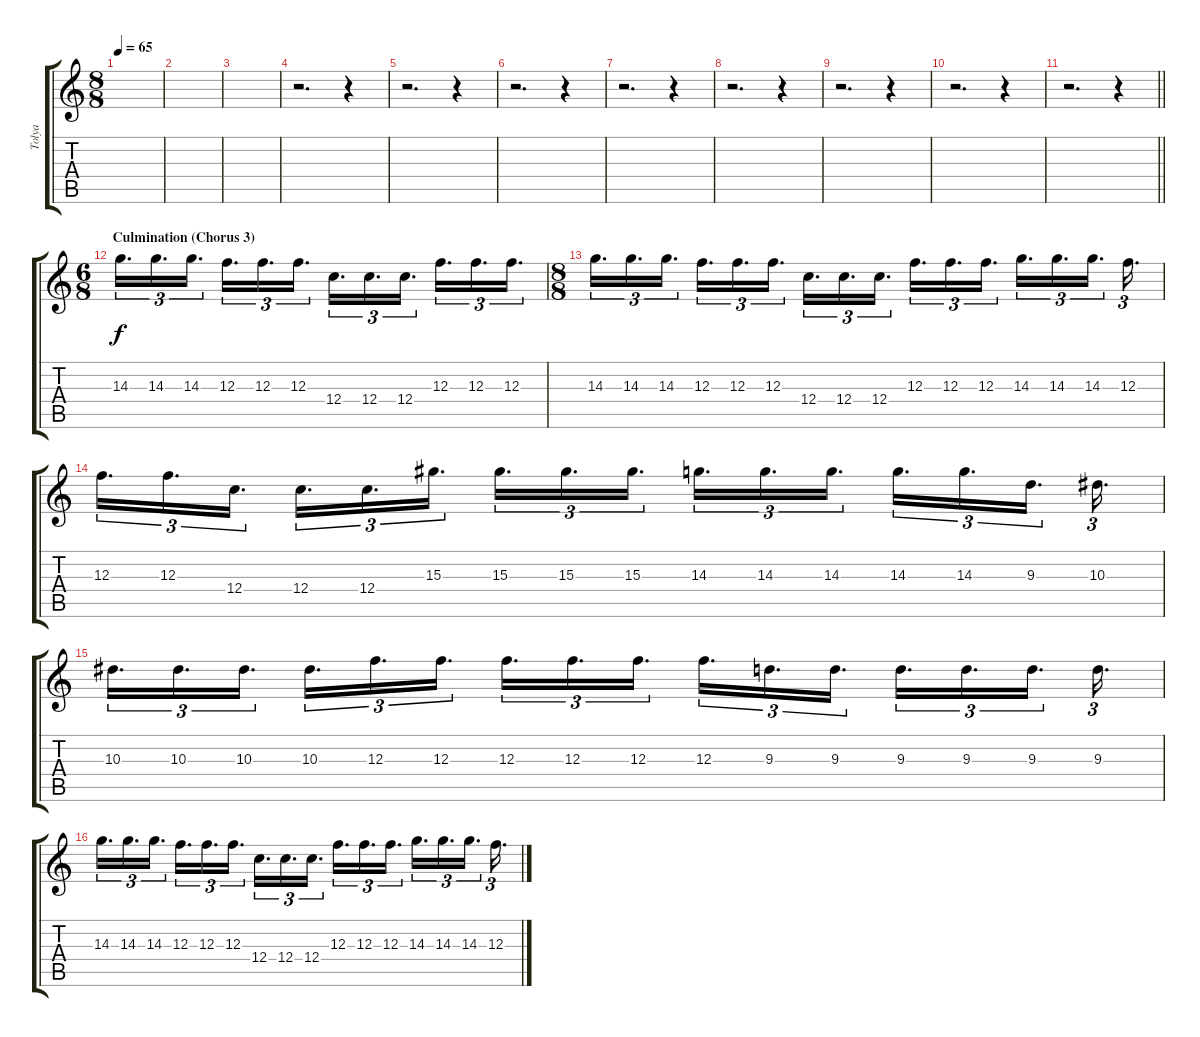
\track ("Tolya" "Tolya") {instrument distortionguitar}
\staff {score tabs}
\tuning (D4 A3 F3 C3 G2 C2) {hide}
\ts (8 8)
\tempo 65
\clef g2
\ks c
|
|
|
r.2{d} r.4 |
r.2{d} r.4 |
r.2{d} r.4 |
r.2{d} r.4 |
r.2{d} r.4 |
r.2{d} r.4 |
r.2{d} r.4 |
\barLineRight lightlight
r.2{d} r.4 |
\ts (6 8)
\section ("" "Culmination (Chorus 3)")
14.3.16{d tu (3 2)} 14.3.16{d tu (3 2)} 14.3.16{d tu (3 2)} 12.3.16{d tu (3 2)} 12.3.16{d tu (3 2)} 12.3.16{d tu (3 2)} 12.4.16{d tu (3 2)} 12.4.16{d tu (3 2)} 12.4.16{d tu (3 2)} 12.3.16{d tu (3 2)} 12.3.16{d tu (3 2)} 12.3.16{d tu (3 2)} |
\ts (8 8)
14.3.16{d tu (3 2)} 14.3.16{d tu (3 2)} 14.3.16{d tu (3 2)} 12.3.16{d tu (3 2)} 12.3.16{d tu (3 2)} 12.3.16{d tu (3 2)} 12.4.16{d tu (3 2)} 12.4.16{d tu (3 2)} 12.4.16{d tu (3 2)} 12.3.16{d tu (3 2)} 12.3.16{d tu (3 2)} 12.3.16{d tu (3 2)} 14.3.16{d tu (3 2)} 14.3.16{d tu (3 2)} 14.3.16{d tu (3 2)} 12.3.16{d tu (3 2)} |
12.3.16{d tu (3 2)} 12.3.16{d tu (3 2)} 12.4.16{d tu (3 2)} 12.4.16{d tu (3 2)} 12.4.16{d tu (3 2)} 15.3.16{d tu (3 2)} 15.3.16{d tu (3 2)} 15.3.16{d tu (3 2)} 15.3.16{d tu (3 2)} 14.3.16{d tu (3 2)} 14.3.16{d tu (3 2)} 14.3.16{d tu (3 2)} 14.3.16{d tu (3 2)} 14.3.16{d tu (3 2)} 9.3.16{d tu (3 2)} 10.3.16{d tu (3 2)} |
10.3.16{d tu (3 2)} 10.3.16{d tu (3 2)} 10.3.16{d tu (3 2)} 10.3.16{d tu (3 2)} 12.3.16{d tu (3 2)} 12.3.16{d tu (3 2)} 12.3.16{d tu (3 2)} 12.3.16{d tu (3 2)} 12.3.16{d tu (3 2)} 12.3.16{d tu (3 2)} 9.3.16{d tu (3 2)} 9.3.16{d tu (3 2)} 9.3.16{d tu (3 2)} 9.3.16{d tu (3 2)} 9.3.16{d tu (3 2)} 9.3.16{d tu (3 2)} |
14.3.16{d tu (3 2)} 14.3.16{d tu (3 2)} 14.3.16{d tu (3 2)} 12.3.16{d tu (3 2)} 12.3.16{d tu (3 2)} 12.3.16{d tu (3 2)} 12.4.16{d tu (3 2)} 12.4.16{d tu (3 2)} 12.4.16{d tu (3 2)} 12.3.16{d tu (3 2)} 12.3.16{d tu (3 2)} 12.3.16{d tu (3 2)} 14.3.16{d tu (3 2)} 14.3.16{d tu (3 2)} 14.3.16{d tu (3 2)} 12.3.16{d tu (3 2)}
